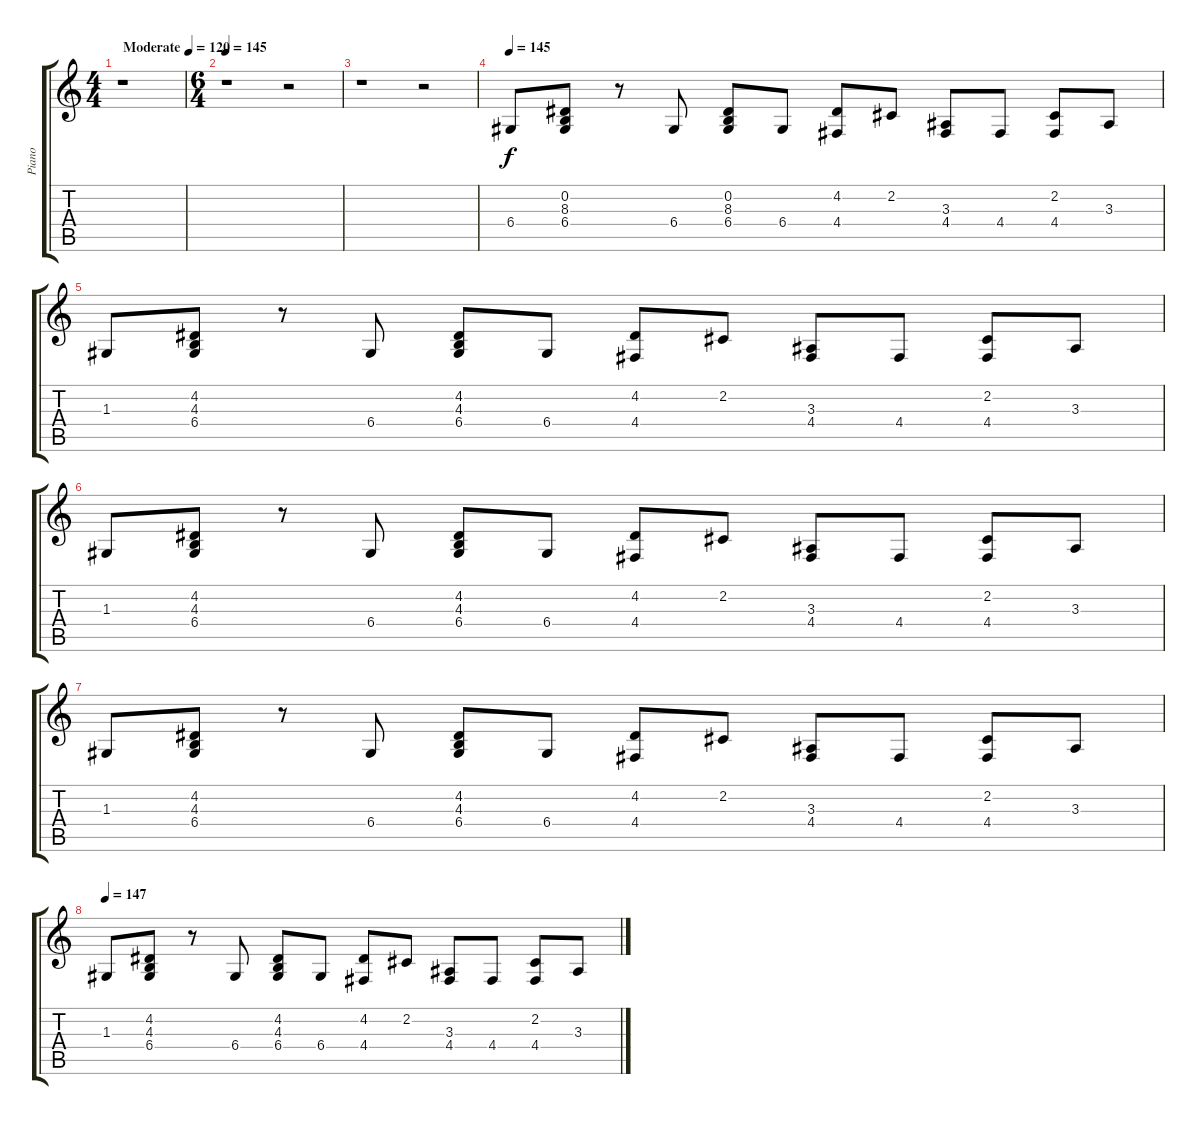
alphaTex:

\track ("Piano" "Piano") {instrument acousticgrandpiano}
\staff {score tabs}
\tuning (E4 B3 G3 D3 A2 E2) {hide}
\ts (4 4)
\tempo (120 "Moderate")
\clef g2
\ks c
r.1{dy f instrument acousticgrandpiano} |
\ts (6 4)
\tempo 145
r.1 r.2 |
r.1 r.2 |
\tempo 145
6.4.8 (0.2 8.3 6.4).8 r.8 6.4.8 (0.2 8.3 6.4).8 6.4.8 (4.2 4.4).8 2.2.8 (3.3 4.4).8 4.4.8 (2.2 4.4).8 3.3.8 |
1.3.8 (4.2 4.3 6.4).8 r.8 6.4.8 (4.2 4.3 6.4).8 6.4.8 (4.2 4.4).8 2.2.8 (3.3 4.4).8 4.4.8 (2.2 4.4).8 3.3.8 |
1.3.8 (4.2 4.3 6.4).8 r.8 6.4.8 (4.2 4.3 6.4).8 6.4.8 (4.2 4.4).8 2.2.8 (3.3 4.4).8 4.4.8 (2.2 4.4).8 3.3.8 |
1.3.8 (4.2 4.3 6.4).8 r.8 6.4.8 (4.2 4.3 6.4).8 6.4.8 (4.2 4.4).8 2.2.8 (3.3 4.4).8 4.4.8 (2.2 4.4).8 3.3.8 |
\tempo 147
1.3.8 (4.2 4.3 6.4).8 r.8 6.4.8 (4.2 4.3 6.4).8 6.4.8 (4.2 4.4).8 2.2.8 (3.3 4.4).8 4.4.8 (2.2 4.4).8 3.3.8
